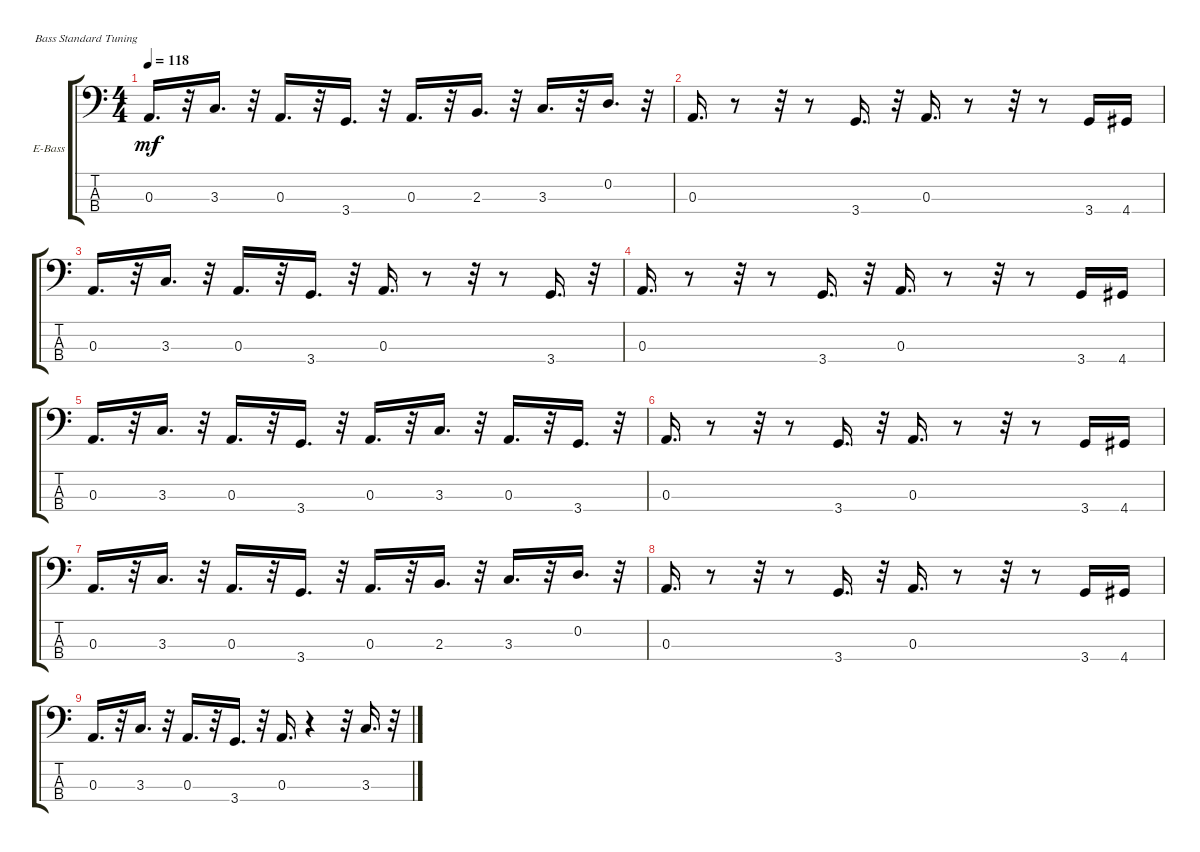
\bracketExtendMode groupsimilarinstruments
\firstSystemTrackNameOrientation horizontal
\otherSystemsTrackNameOrientation horizontal
\track ("Bass" "E-Bass") {instrument electricbassfinger}
\staff {score tabs}
\tuning (G2 D2 A1 E1)
\ts (4 4)
\tempo 118
\clef f4
\ks c
0.3.16{d dy mf} r.32 3.3.16{d} r.32 0.3.16{d} r.32 3.4.16{d} r.32 0.3.16{d} r.32 2.3.16{d} r.32 3.3.16{d} r.32 0.2.16{d} r.32 |
0.3.16{d} r.8 r.32 r.8 3.4.16{d} r.32 0.3.16{d} r.8 r.32 r.8 3.4.16 4.4.16 |
0.3.16{d} r.32 3.3.16{d} r.32 0.3.16{d} r.32 3.4.16{d} r.32 0.3.16{d} r.8 r.32 r.8 3.4.16{d} r.32 |
0.3.16{d} r.8 r.32 r.8 3.4.16{d} r.32 0.3.16{d} r.8 r.32 r.8 3.4.16 4.4.16 |
0.3.16{d} r.32 3.3.16{d} r.32 0.3.16{d} r.32 3.4.16{d} r.32 0.3.16{d} r.32 3.3.16{d} r.32 0.3.16{d} r.32 3.4.16{d} r.32 |
0.3.16{d} r.8 r.32 r.8 3.4.16{d} r.32 0.3.16{d} r.8 r.32 r.8 3.4.16 4.4.16 |
0.3.16{d} r.32 3.3.16{d} r.32 0.3.16{d} r.32 3.4.16{d} r.32 0.3.16{d} r.32 2.3.16{d} r.32 3.3.16{d} r.32 0.2.16{d} r.32 |
0.3.16{d} r.8 r.32 r.8 3.4.16{d} r.32 0.3.16{d} r.8 r.32 r.8 3.4.16 4.4.16 |
0.3.16{d} r.32 3.3.16{d} r.32 0.3.16{d} r.32 3.4.16{d} r.32 0.3.16{d} r.4 r.32 3.3.16{d} r.32
